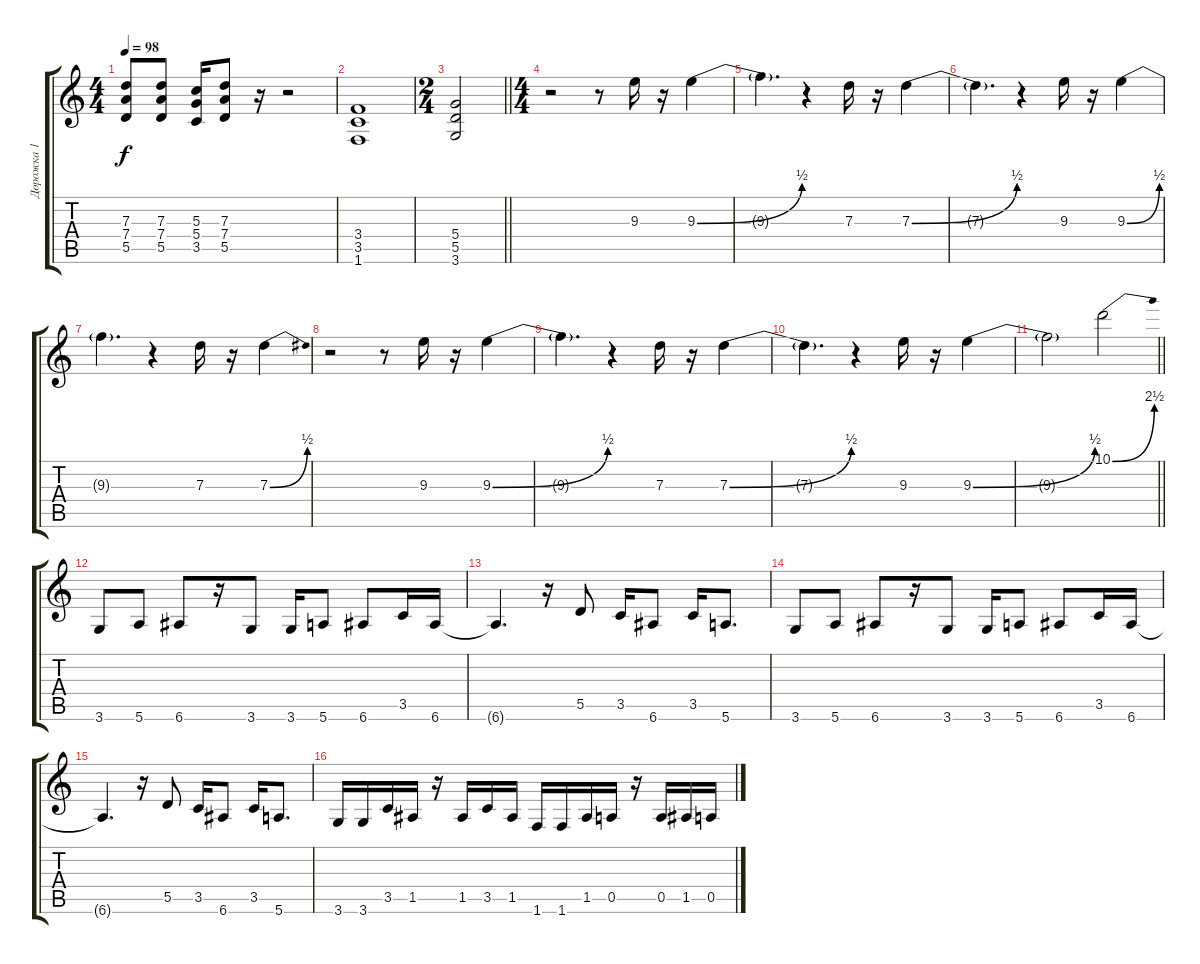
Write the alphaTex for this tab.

\track ("Дорожка 1" "Дорожка 1") {instrument distortionguitar}
\staff {score tabs}
\tuning (E4 B3 G3 D3 A2 E2) {hide}
\ts (4 4)
\tempo 98
\clef g2
\ks c
(7.3 7.4 5.5).8{dy f} (7.3 7.4 5.5).8 (5.3 5.4 3.5).16 (7.3 7.4 5.5).8 r.16 r.2 |
(3.4 3.5 1.6).1 |
\ts (2 4)
\barLineRight lightlight
(5.4 5.5 3.6).2 |
\ts (4 4)
r.2 r.8 9.3.16 r.16 9.3{be (bend 0 0 60 2)}.4 |
9.3{t}.4{d} r.4 7.3.16 r.16 7.3{be (bend 0 0 60 2)}.4 |
7.3{t}.4{d} r.4 9.3.16 r.16 9.3{be (bend 0 0 60 2)}.4 |
9.3{t}.4{d} r.4 7.3.16 r.16 7.3{be (bend 0 0 60 2)}.4 |
r.2 r.8 9.3.16 r.16 9.3{be (bend 0 0 60 2)}.4 |
9.3{t}.4{d} r.4 7.3.16 r.16 7.3{be (bend 0 0 60 2)}.4 |
7.3{t}.4{d} r.4 9.3.16 r.16 9.3{be (bend 0 0 60 2)}.4 |
\barLineRight lightlight
9.3{t}.2 10.1{be (bend 0 0 60 10)}.2 |
3.6.8 5.6.8 6.6.8 r.16 3.6.8 3.6.16 5.6.8 6.6.8 3.5.16 6.6.16 |
6.6{t}.4{d} r.16 5.5.8 3.5.16 6.6.8 3.5.16 5.6.8{d} |
3.6.8 5.6.8 6.6.8 r.16 3.6.8 3.6.16 5.6.8 6.6.8 3.5.16 6.6.16 |
6.6{t}.4{d} r.16 5.5.8 3.5.16 6.6.8 3.5.16 5.6.8{d} |
3.6.16 3.6.16 3.5.16 1.5.16 r.16 1.5.16 3.5.16 1.5.16 1.6.16 1.6.16 1.5.16 0.5.16 r.16 0.5.16 1.5.16 0.5.16
